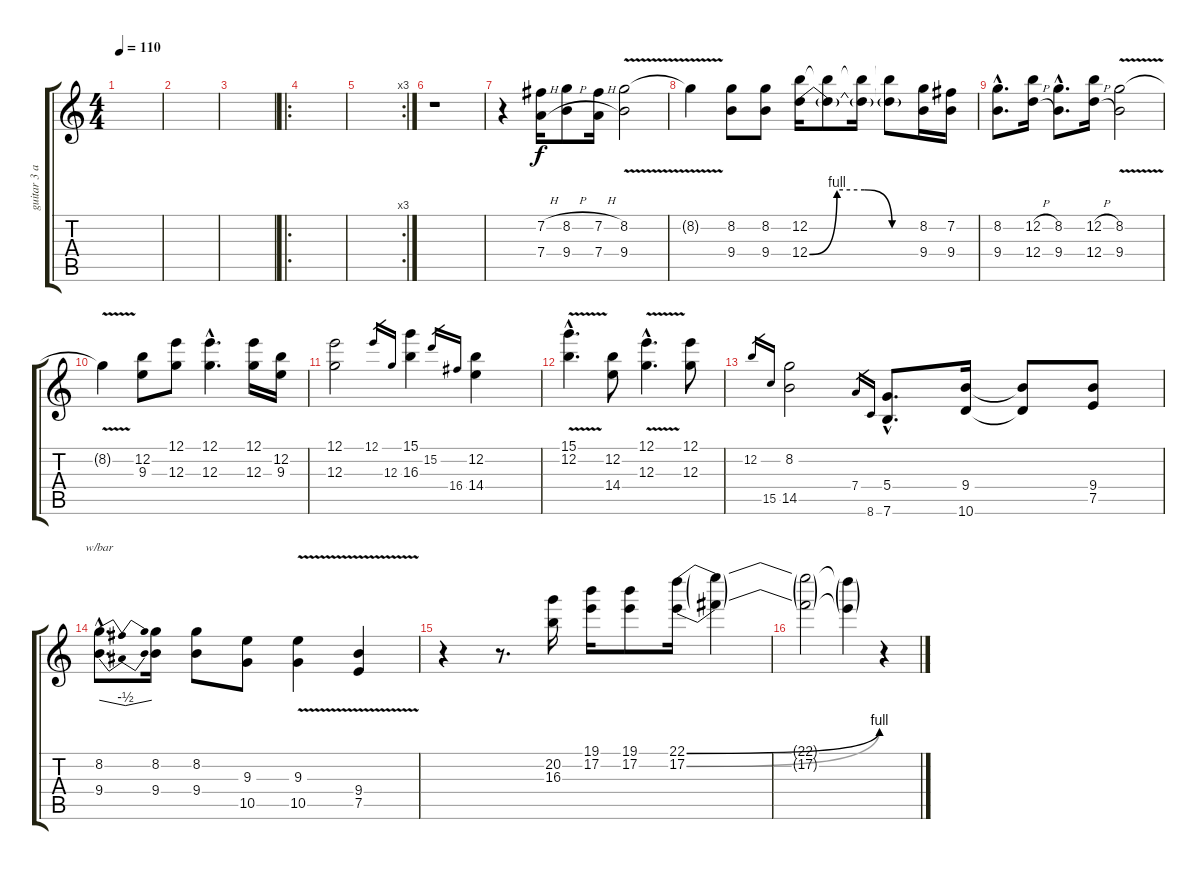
\track ("guitar 3 and 4" "guitar 3 a") {instrument overdrivenguitar}
\staff {score tabs}
\tuning (E4 B3 G3 D3 A2 E2) {hide}
\ts (4 4)
\tempo 110
\clef g2
\ks c
|
|
|
\ro
|
\rc 3
|
r.1 |
r.4 (7.2{h} 7.4{h}).16 (8.2{h} 9.4{h}).8 (7.2{h} 7.4{h}).16 (8.2{v} 9.4{v}).2 |
8.2{t}.4 (8.2 9.4).8 (8.2 9.4).8 (12.2 12.4{be (custom 0 0 15 4 30 4 45 0 60 0)}).16 (12.2{t} 12.4{t}).8 (12.2{t} 12.4{t}).16 (12.2{t} 12.4{t}).8 (8.2 9.4).16 (7.2 9.4).16 |
(8.2{hac} 9.4{hac}).8{d} (12.2{h} 12.4{h}).16 (8.2{hac} 9.4{hac}).8{d} (12.2{h} 12.4{h}).16 (8.2{v} 9.4{v}).2 |
8.2{t}.4 (12.2 9.3).8 (12.1 12.3).8 (12.1{hac} 12.3{hac}).4{d} (12.1 12.3).16 (12.2 9.3).16 |
(12.1 12.3).2 12.1.16{gr} 12.3.16{gr} (15.1 16.3).4 15.2.16{gr} 16.4.16{gr} (12.2 14.4).4 |
(15.1{v hac} 12.2{v hac}).4{d} (12.2 14.4).8 (12.1{v hac} 12.3{v hac}).4{d} (12.1 12.3).8 |
12.2.16{gr} 15.5.16{gr} (8.2 14.5).2 7.4.16{gr} 8.6.16{gr} (5.4{hac} 7.6{hac}).8{d} (9.4 10.6).16 (9.4{t} 10.6{t}).8 (9.4 7.5).8 |
(8.2{hac} 9.4{hac}).8{d tbe (dip default 0 0 30 -2 60 0)} (8.2 9.4).16 (8.2 9.4).8 (9.3 10.5).8 (9.3{v} 10.5{v}).4 (9.4{v} 7.5{v}).4 |
r.4 r.8{d} (20.2 16.3).16 (19.1 17.2).16 (19.1 17.2).8 (22.1{be (bend 0 0 60 4)} 17.2{be (bend 0 0 60 4)}).16 (22.1{t} 17.2{t}).4 |
(22.1{t} 17.2{t}).2 (22.1{t} 17.2{t}).4 r.4
